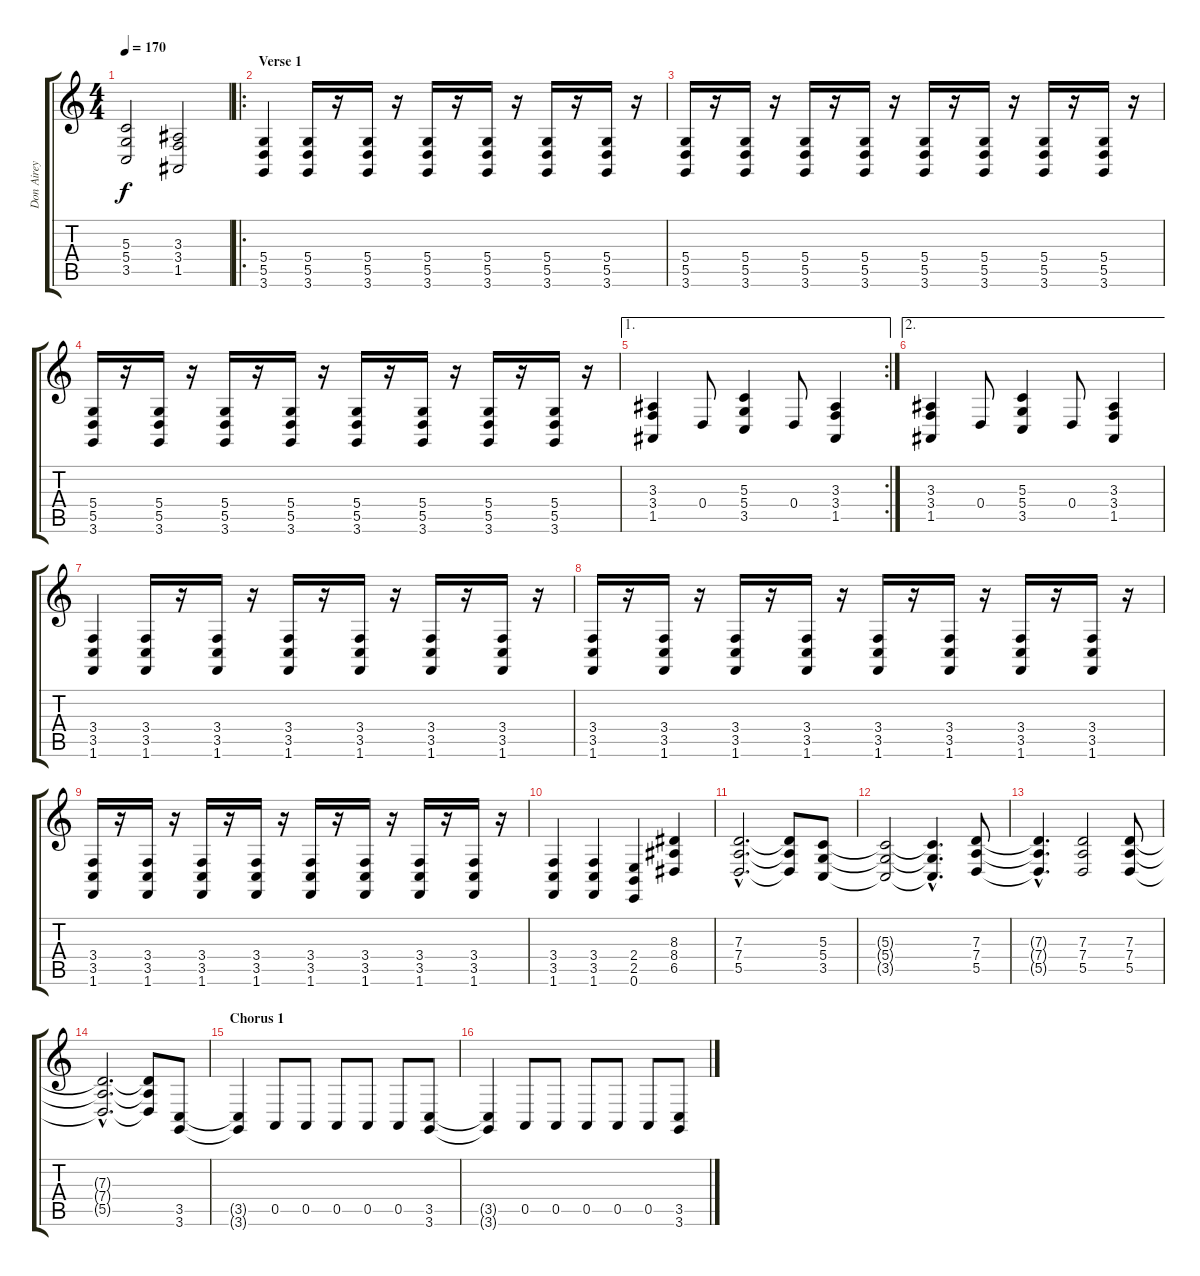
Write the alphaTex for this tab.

\track ("Don Airey - Left Hand" "Don Airey ") {instrument drawbarorgan}
\staff {score tabs}
\tuning (E4 B3 G3 D3 A2 E2) {hide}
\ts (4 4)
\tempo 170
\clef g2
\ks c
(5.3 5.4 3.5).2{dy f} (3.3 3.4 1.5).2 |
\ro
\section ("" "Verse 1")
(5.4 5.5 3.6).4 (5.4 5.5 3.6).16 r.16 (5.4 5.5 3.6).16 r.16 (5.4 5.5 3.6).16 r.16 (5.4 5.5 3.6).16 r.16 (5.4 5.5 3.6).16 r.16 (5.4 5.5 3.6).16 r.16 |
(5.4 5.5 3.6).16 r.16 (5.4 5.5 3.6).16 r.16 (5.4 5.5 3.6).16 r.16 (5.4 5.5 3.6).16 r.16 (5.4 5.5 3.6).16 r.16 (5.4 5.5 3.6).16 r.16 (5.4 5.5 3.6).16 r.16 (5.4 5.5 3.6).16 r.16 |
(5.4 5.5 3.6).16 r.16 (5.4 5.5 3.6).16 r.16 (5.4 5.5 3.6).16 r.16 (5.4 5.5 3.6).16 r.16 (5.4 5.5 3.6).16 r.16 (5.4 5.5 3.6).16 r.16 (5.4 5.5 3.6).16 r.16 (5.4 5.5 3.6).16 r.16 |
\ae 1
\rc 2
(3.3 3.4 1.5).4 0.4.8 (5.3 5.4 3.5).4 0.4.8 (3.3 3.4 1.5).4 |
\ae 2
(3.3 3.4 1.5).4 0.4.8 (5.3 5.4 3.5).4 0.4.8 (3.3 3.4 1.5).4 |
(3.4 3.5 1.6).4 (3.4 3.5 1.6).16 r.16 (3.4 3.5 1.6).16 r.16 (3.4 3.5 1.6).16 r.16 (3.4 3.5 1.6).16 r.16 (3.4 3.5 1.6).16 r.16 (3.4 3.5 1.6).16 r.16 |
(3.4 3.5 1.6).16 r.16 (3.4 3.5 1.6).16 r.16 (3.4 3.5 1.6).16 r.16 (3.4 3.5 1.6).16 r.16 (3.4 3.5 1.6).16 r.16 (3.4 3.5 1.6).16 r.16 (3.4 3.5 1.6).16 r.16 (3.4 3.5 1.6).16 r.16 |
(3.4 3.5 1.6).16 r.16 (3.4 3.5 1.6).16 r.16 (3.4 3.5 1.6).16 r.16 (3.4 3.5 1.6).16 r.16 (3.4 3.5 1.6).16 r.16 (3.4 3.5 1.6).16 r.16 (3.4 3.5 1.6).16 r.16 (3.4 3.5 1.6).16 r.16 |
(3.4 3.5 1.6).4 (3.4 3.5 1.6).4 (2.4 2.5 0.6).4 (8.3 8.4 6.5).4 |
(7.3{hac} 7.4{hac} 5.5{hac}).2{d} (7.3{t} 7.4{t} 5.5{t}).8 (5.3 5.4 3.5).8 |
(5.3{t} 5.4{t} 3.5{t}).2 (5.3{hac t} 5.4{hac t} 3.5{hac t}).4{d} (7.3 7.4 5.5).8 |
(7.3{hac t} 7.4{hac t} 5.5{hac t}).4{d} (7.3 7.4 5.5).2 (7.3 7.4 5.5).8 |
(7.3{hac t} 7.4{hac t} 5.5{hac t}).2{d} (7.3{t} 7.4{t} 5.5{t}).8 (3.5 3.6).8 |
\section ("" "Chorus 1")
(3.5{t} 3.6{t}).4 0.5.8 0.5.8 0.5.8 0.5.8 0.5.8 (3.5 3.6).8 |
(3.5{t} 3.6{t}).4 0.5.8 0.5.8 0.5.8 0.5.8 0.5.8 (3.5 3.6).8
